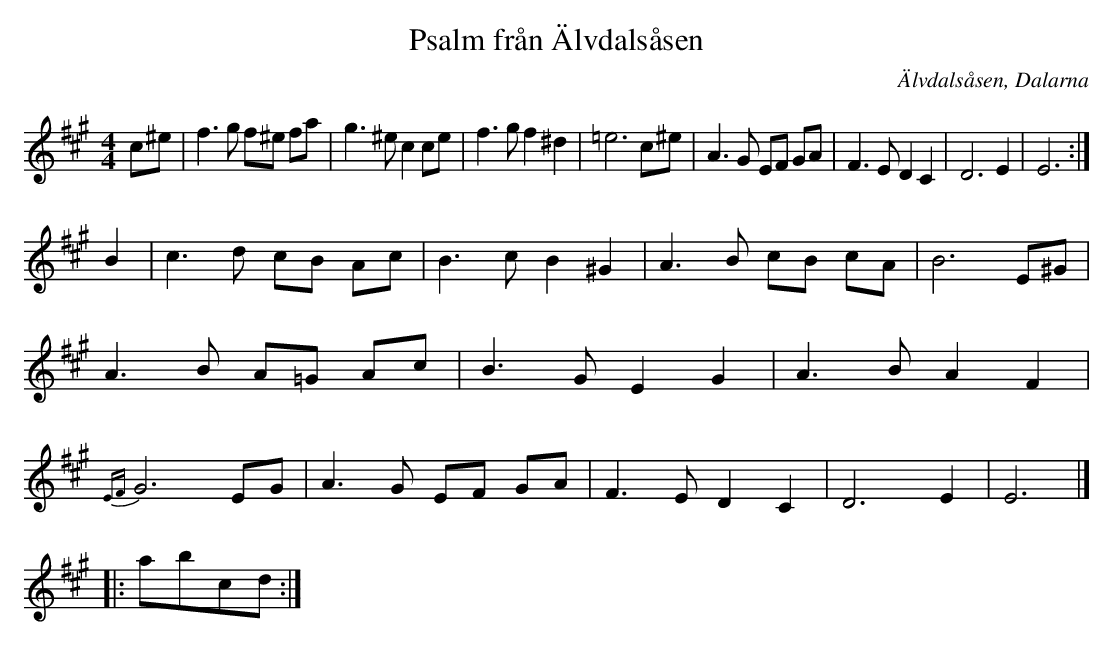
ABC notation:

X:1
T:Psalm från Älvdalsåsen
O:Älvdalsåsen, Dalarna
M:4/4
L:1/8
K:A
c^e | f3 g f^e fa | g3 ^e c2 ce | f3 g f2 ^d2 | =e6 c^e | A3G EF GA | F3ED2C2 | D6E2 | E6 :|]
B2 | c3d cB Ac | B3cB2^G2 | A3B cB cA | B6E^G | A3B A=G Ac| B3G E2G2| A3BA2 F2| {EF}G6EG| A3G EF GA | F3ED2C2 | D6E2 | E6 |]
|: abcd :|
